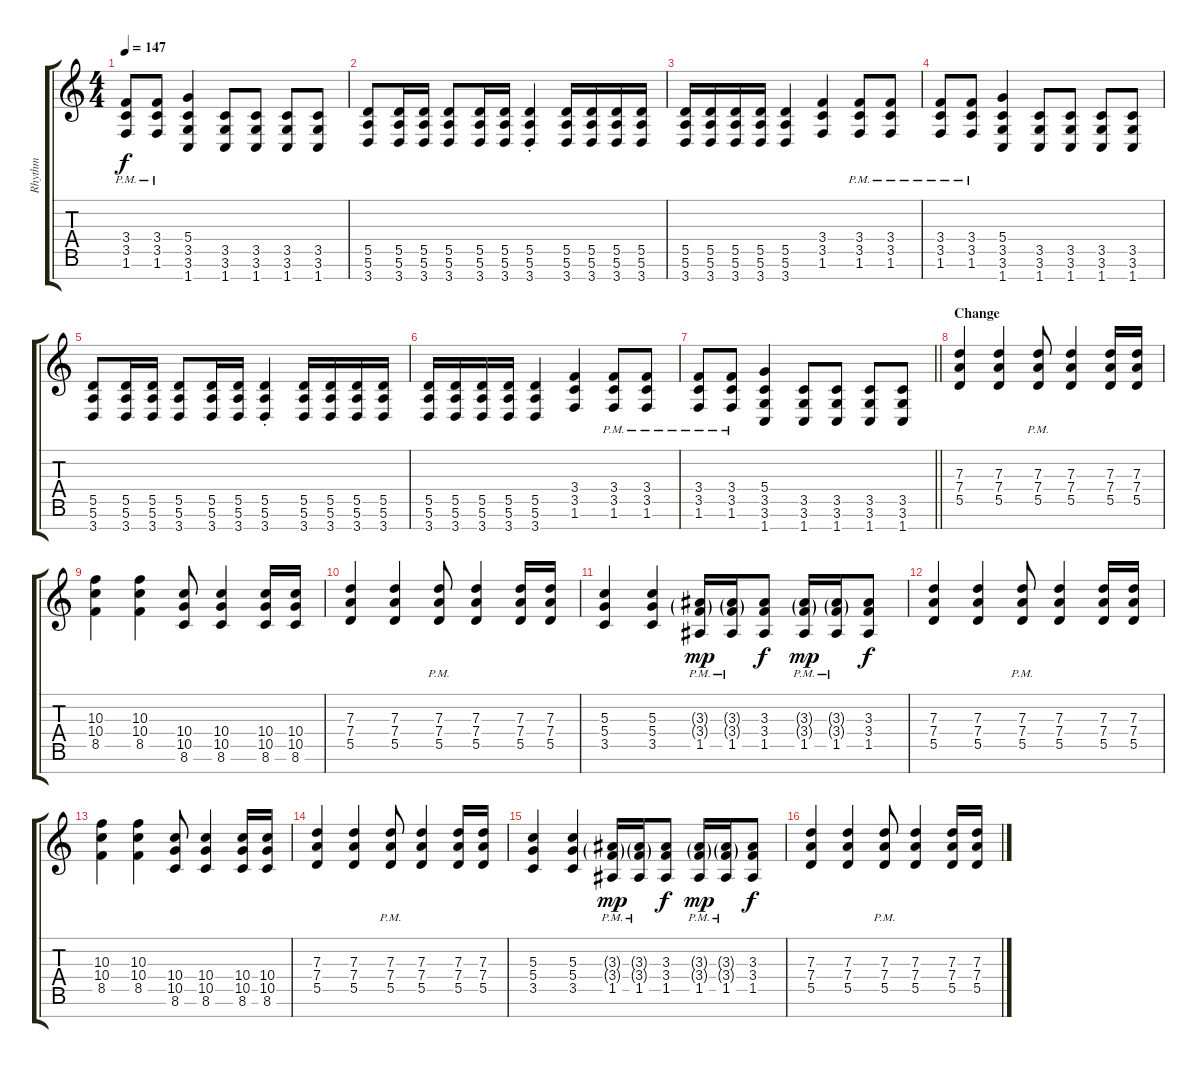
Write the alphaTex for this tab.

\track ("Rhythm" "Rhythm") {instrument distortionguitar}
\staff {score tabs}
\tuning (E4 B3 G3 D3 A2 E2 B1) {hide}
\ts (4 4)
\tempo 147
\clef g2
\ks c
(3.4{pm} 3.5{pm} 1.6{pm}).8{dy f} (3.4{pm} 3.5{pm} 1.6{pm}).8 (5.4 3.5 3.6 1.7).4 (3.5 3.6 1.7).8 (3.5 3.6 1.7).8 (3.5 3.6 1.7).8 (3.5 3.6 1.7).8 |
(5.5 5.6 3.7).8 (5.5 5.6 3.7).16 (5.5 5.6 3.7).16 (5.5 5.6 3.7).8 (5.5 5.6 3.7).16 (5.5 5.6 3.7).16 (5.5 5.6{st} 3.7{st}).4 (5.5 5.6 3.7).16 (5.5 5.6 3.7).16 (5.5 5.6 3.7).16 (5.5 5.6 3.7).16 |
(5.5 5.6 3.7).16 (5.5 5.6 3.7).16 (5.5 5.6 3.7).16 (5.5 5.6 3.7).16 (5.5 5.6 3.7).4 (3.4 3.5 1.6).4 (3.4{pm} 3.5{pm} 1.6{pm}).8 (3.4{pm} 3.5{pm} 1.6{pm}).8 |
(3.4{pm} 3.5{pm} 1.6{pm}).8 (3.4{pm} 3.5{pm} 1.6{pm}).8 (5.4 3.5 3.6 1.7).4 (3.5 3.6 1.7).8 (3.5 3.6 1.7).8 (3.5 3.6 1.7).8 (3.5 3.6 1.7).8 |
(5.5 5.6 3.7).8 (5.5 5.6 3.7).16 (5.5 5.6 3.7).16 (5.5 5.6 3.7).8 (5.5 5.6 3.7).16 (5.5 5.6 3.7).16 (5.5 5.6{st} 3.7{st}).4 (5.5 5.6 3.7).16 (5.5 5.6 3.7).16 (5.5 5.6 3.7).16 (5.5 5.6 3.7).16 |
(5.5 5.6 3.7).16 (5.5 5.6 3.7).16 (5.5 5.6 3.7).16 (5.5 5.6 3.7).16 (5.5 5.6 3.7).4 (3.4 3.5 1.6).4 (3.4{pm} 3.5{pm} 1.6{pm}).8 (3.4{pm} 3.5{pm} 1.6{pm}).8 |
\barLineRight lightlight
(3.4{pm} 3.5{pm} 1.6{pm}).8 (3.4{pm} 3.5{pm} 1.6{pm}).8 (5.4 3.5 3.6 1.7).4 (3.5 3.6 1.7).8 (3.5 3.6 1.7).8 (3.5 3.6 1.7).8 (3.5 3.6 1.7).8 |
\section ("" "Change")
(7.3 7.4 5.5).4 (7.3 7.4 5.5).4 (7.3{pm} 7.4{pm} 5.5).8 (7.3 7.4 5.5).4 (7.3 7.4 5.5).16 (7.3 7.4 5.5).16 |
(10.3 10.4 8.5).4 (10.3 10.4 8.5).4 (10.4 10.5 8.6).8 (10.4 10.5 8.6).4 (10.4 10.5 8.6).16 (10.4 10.5 8.6).16 |
(7.3 7.4 5.5).4 (7.3 7.4 5.5).4 (7.3{pm} 7.4{pm} 5.5).8 (7.3 7.4 5.5).4 (7.3 7.4 5.5).16 (7.3 7.4 5.5).16 |
(5.3 5.4 3.5).4 (5.3 5.4 3.5).4 (3.3{g pm} 3.4{g} 1.5).16{dy mp} (3.3{g pm} 3.4{g} 1.5).16 (3.3 3.4 1.5).8{dy f} (3.3{g pm} 3.4{g pm} 1.5).16{dy mp} (3.3{g pm} 3.4{g pm} 1.5).16 (3.3 3.4 1.5).8{dy f} |
(7.3 7.4 5.5).4 (7.3 7.4 5.5).4 (7.3{pm} 7.4{pm} 5.5).8 (7.3 7.4 5.5).4 (7.3 7.4 5.5).16 (7.3 7.4 5.5).16 |
(10.3 10.4 8.5).4 (10.3 10.4 8.5).4 (10.4 10.5 8.6).8 (10.4 10.5 8.6).4 (10.4 10.5 8.6).16 (10.4 10.5 8.6).16 |
(7.3 7.4 5.5).4 (7.3 7.4 5.5).4 (7.3{pm} 7.4{pm} 5.5).8 (7.3 7.4 5.5).4 (7.3 7.4 5.5).16 (7.3 7.4 5.5).16 |
(5.3 5.4 3.5).4 (5.3 5.4 3.5).4 (3.3{g pm} 3.4{g} 1.5).16{dy mp} (3.3{g pm} 3.4{g} 1.5).16 (3.3 3.4 1.5).8{dy f} (3.3{g pm} 3.4{g pm} 1.5).16{dy mp} (3.3{g pm} 3.4{g pm} 1.5).16 (3.3 3.4 1.5).8{dy f} |
(7.3 7.4 5.5).4 (7.3 7.4 5.5).4 (7.3{pm} 7.4{pm} 5.5).8 (7.3 7.4 5.5).4 (7.3 7.4 5.5).16 (7.3 7.4 5.5).16
